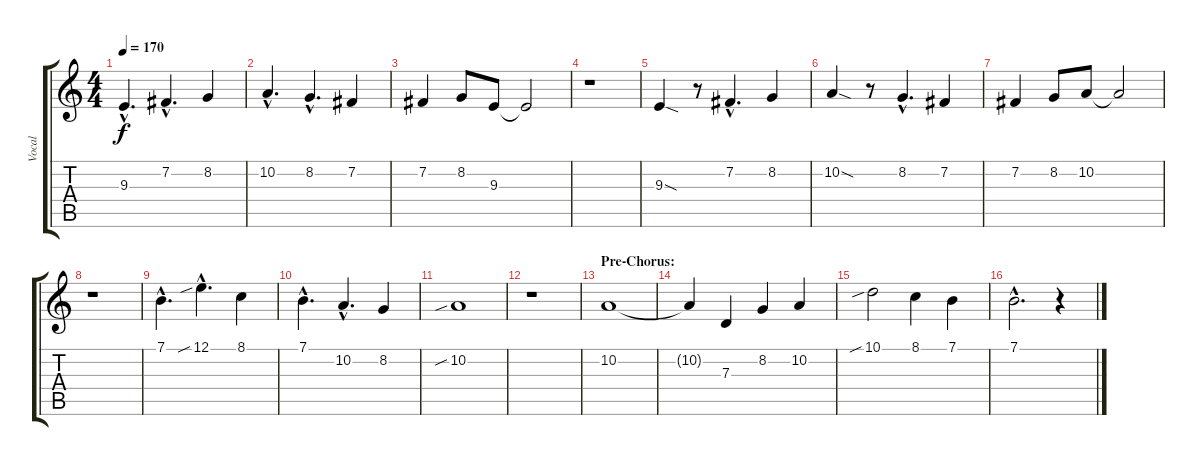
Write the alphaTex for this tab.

\track ("Vocal" "Vocal") {instrument oboe}
\staff {score tabs}
\tuning (E4 B3 G3 D3 A2 E2) {hide}
\ts (4 4)
\tempo 170
\clef g2
\ks c
9.3{hac}.4{d dy f} 7.2{hac}.4{d} 8.2.4 |
10.2{hac}.4{d} 8.2{hac}.4{d} 7.2.4 |
7.2.4 8.2.8 9.3.8 9.3{t}.2 |
r.1 |
9.3{sod}.4 r.8 7.2{hac}.4{d} 8.2.4 |
10.2{sod}.4 r.8 8.2{hac}.4{d} 7.2.4 |
7.2.4 8.2.8 10.2.8 10.2{t}.2 |
r.1 |
7.1{hac}.4{d} 12.1{sib hac}.4{d} 8.1.4 |
7.1{hac}.4{d} 10.2{hac}.4{d} 8.2.4 |
10.2{sib}.1 |
r.1 |
\section ("" "Pre-Chorus:")
10.2.1 |
10.2{t}.4 7.3.4 8.2.4 10.2.4 |
10.1{sib}.2 8.1.4 7.1.4 |
7.1{hac}.2{d} r.4
